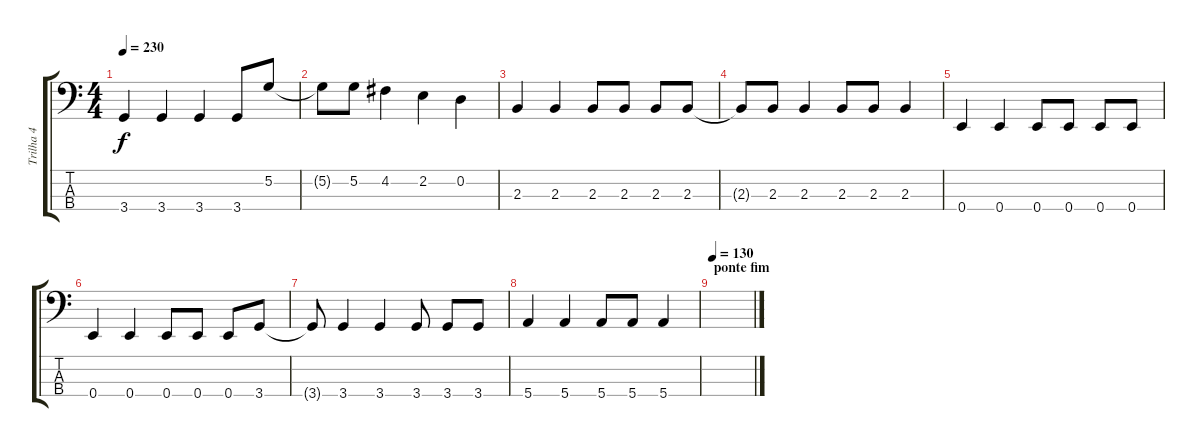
\track ("Trilha 4" "Trilha 4") {instrument electricbasspick}
\staff {score tabs}
\tuning (G2 D2 A1 E1) {hide}
\ts (4 4)
\tempo 230
\clef f4
\ks c
3.4.4{dy f} 3.4.4 3.4.4 3.4.8 5.2.8 |
5.2{t}.8 5.2.8 4.2.4 2.2.4 0.2.4 |
2.3.4 2.3.4 2.3.8 2.3.8 2.3.8 2.3.8 |
2.3{t}.8 2.3.8 2.3.4 2.3.8 2.3.8 2.3.4 |
0.4.4 0.4.4 0.4.8 0.4.8 0.4.8 0.4.8 |
0.4.4 0.4.4 0.4.8 0.4.8 0.4.8 3.4.8 |
3.4{t}.8 3.4.4 3.4.4 3.4.8 3.4.8 3.4.8 |
5.4.4 5.4.4 5.4.8 5.4.8 5.4.4 |
\section ("" "ponte fim")
\tempo 130
